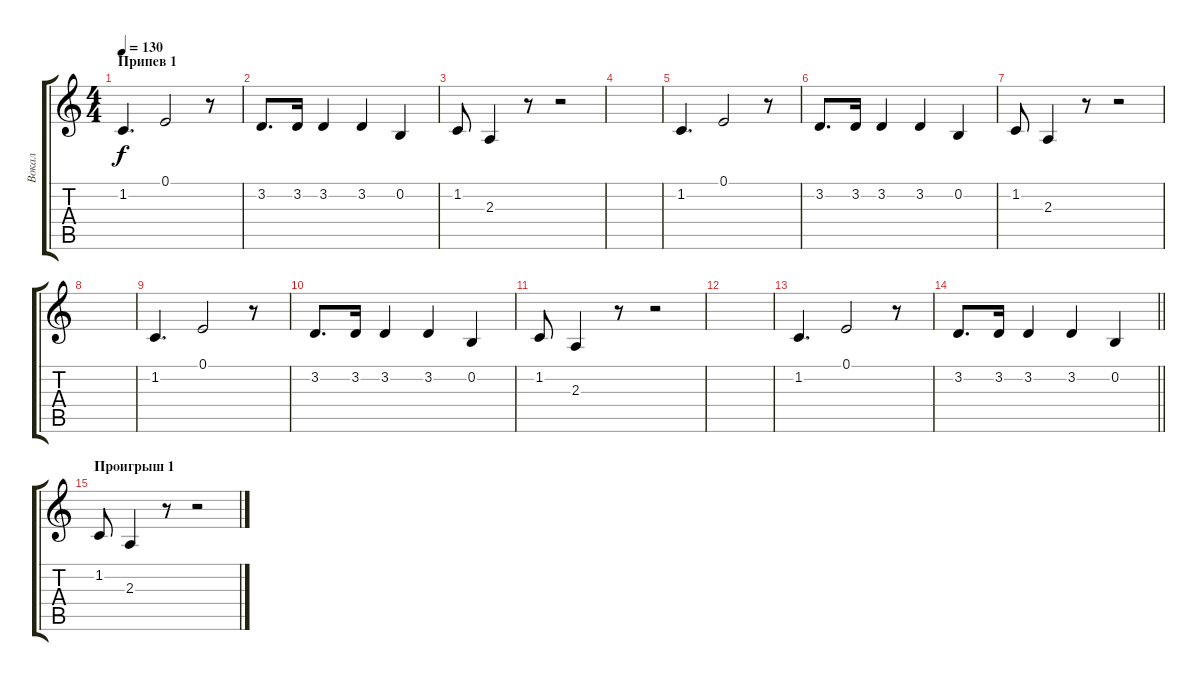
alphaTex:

\track ("Вокал" "Вокал") {instrument lead6voice}
\staff {score tabs}
\tuning (E4 B3 G3 D3 A2 E2) {hide}
\ts (4 4)
\section ("" "Припев 1")
\tempo 130
\clef g2
\ks c
1.2.4{d dy f} 0.1.2 r.8 |
3.2.8{d} 3.2.16 3.2.4 3.2.4 0.2.4 |
1.2.8 2.3.4 r.8 r.2 |
|
1.2.4{d} 0.1.2 r.8 |
3.2.8{d} 3.2.16 3.2.4 3.2.4 0.2.4 |
1.2.8 2.3.4 r.8 r.2 |
|
1.2.4{d} 0.1.2 r.8 |
3.2.8{d} 3.2.16 3.2.4 3.2.4 0.2.4 |
1.2.8 2.3.4 r.8 r.2 |
|
1.2.4{d} 0.1.2 r.8 |
\barLineRight lightlight
3.2.8{d} 3.2.16 3.2.4 3.2.4 0.2.4 |
\section ("" "Проигрыш 1")
\ks aminor
1.2.8 2.3.4 r.8 r.2
